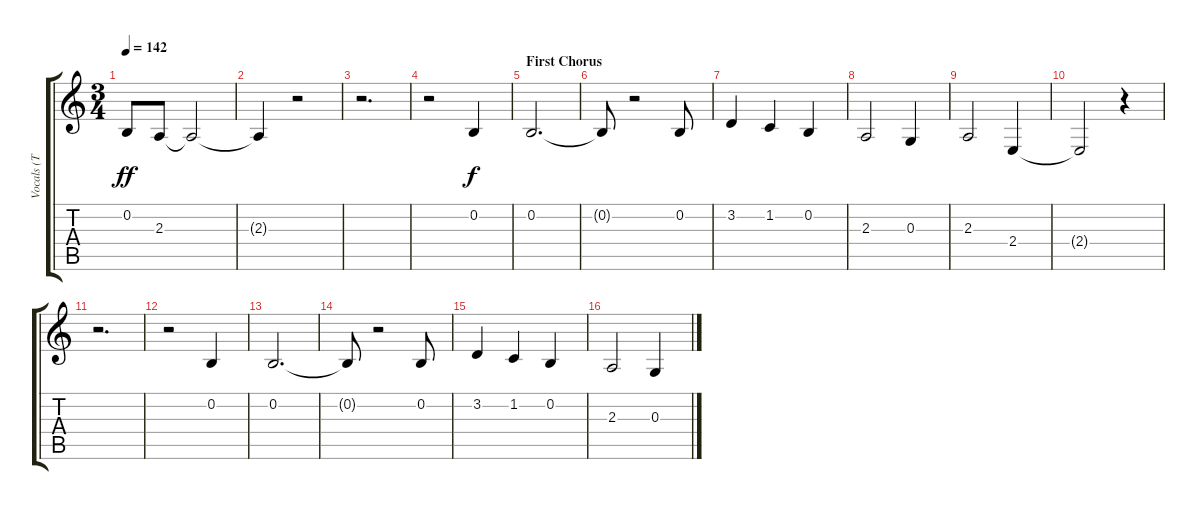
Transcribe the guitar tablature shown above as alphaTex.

\track ("Vocals (T Swizzle)" "Vocals (T ") {instrument flute}
\staff {score tabs}
\tuning (E4 B3 G3 D3 A2 E2) {hide}
\ts (3 4)
\tempo 142
\clef g2
\ks c
0.2{t}.8{dy ff} 2.3.8 2.3{t}.2 |
2.3{t}.4 r.2 |
r.2{d} |
r.2 0.2.4{dy f} |
\section ("" "First Chorus")
0.2.2{d} |
0.2{t}.8 r.2 0.2.8 |
3.2.4 1.2.4 0.2.4 |
2.3.2 0.3.4 |
2.3.2 2.4.4 |
2.4{t}.2 r.4 |
r.2{d} |
r.2 0.2.4 |
0.2.2{d} |
0.2{t}.8 r.2 0.2.8 |
3.2.4 1.2.4 0.2.4 |
2.3.2 0.3.4
